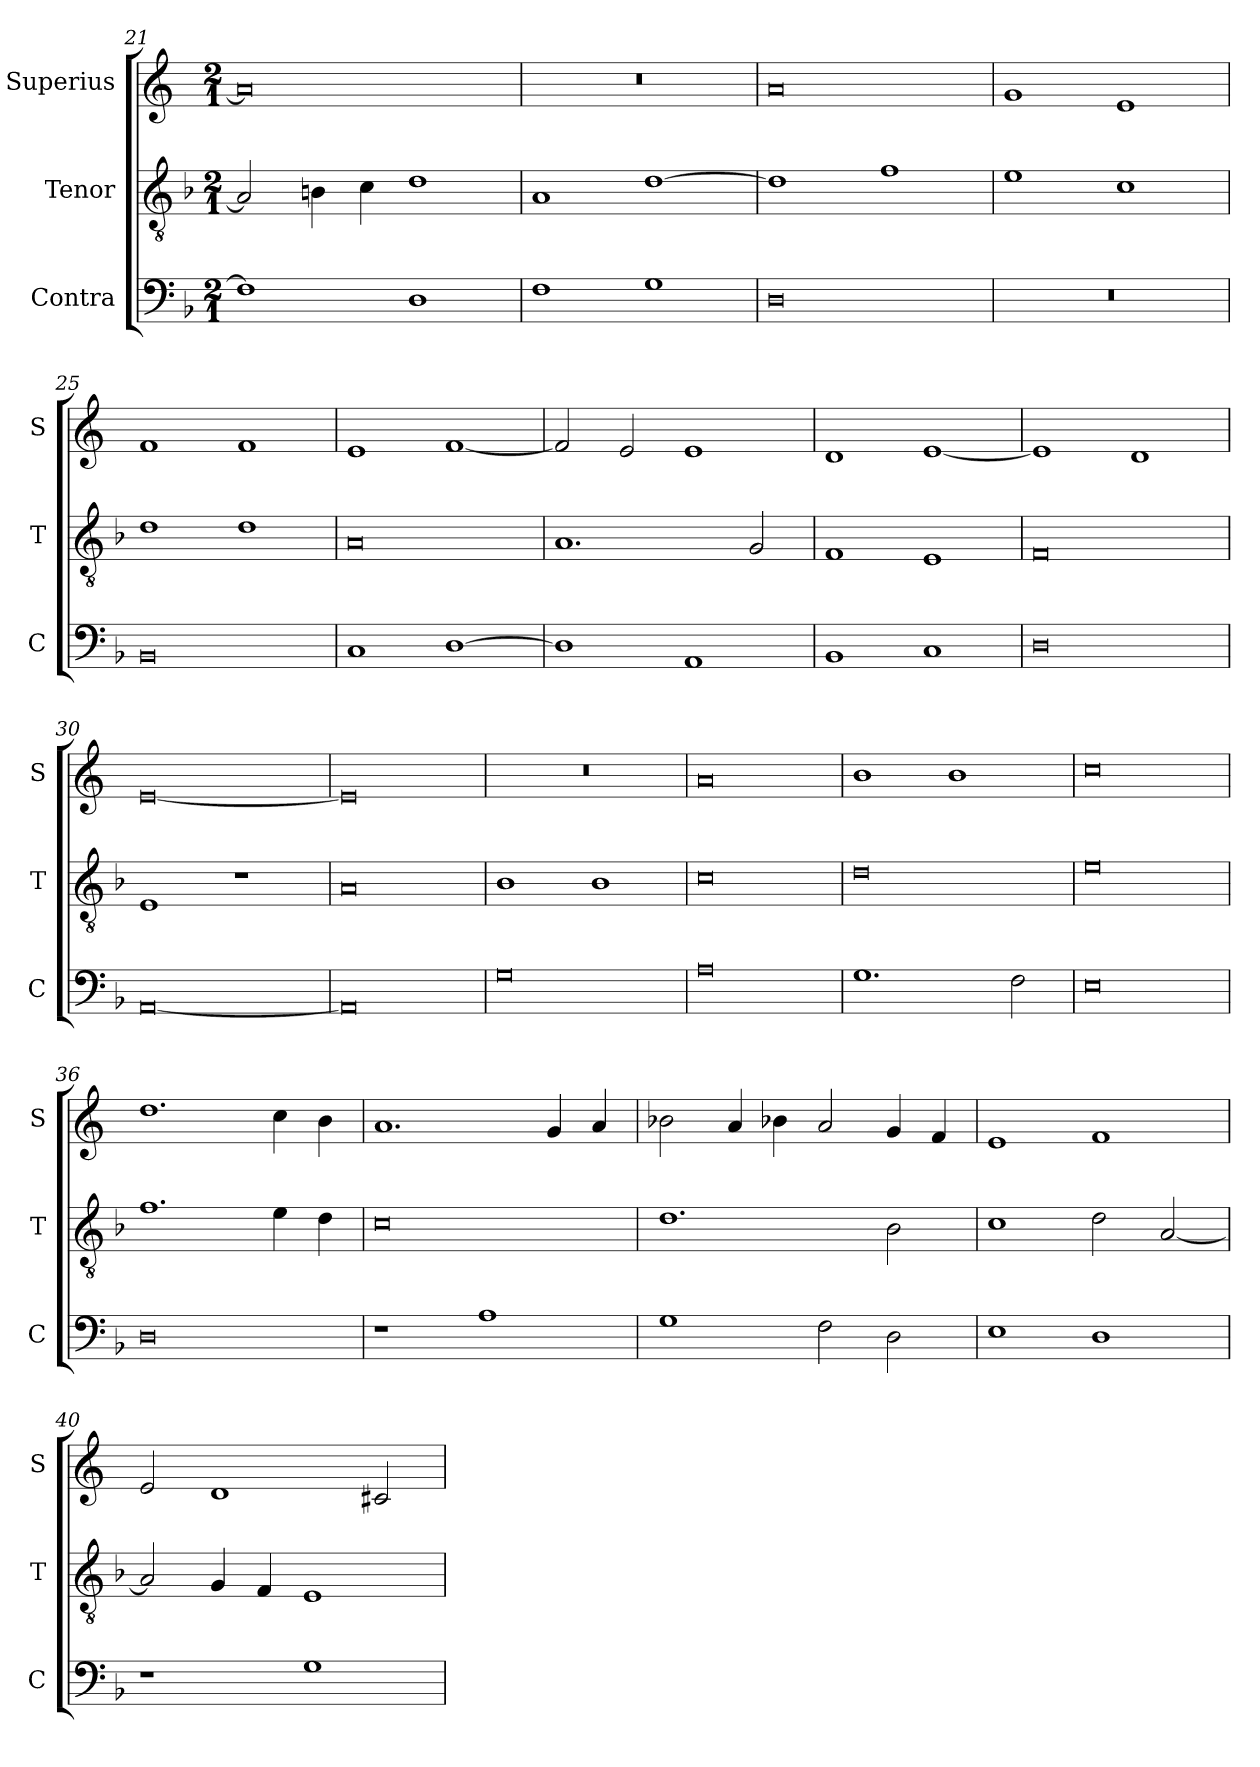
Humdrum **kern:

**kern	**kern	**kern
*part3	*part2	*part1
*staff3	*staff2	*staff1
*I"Contra	*I"Tenor	*I"Superius
*I'C	*I'T	*I'S
*clefF4	*clefGv2	*clefG2
*k[b-]	*k[b-]	*k[]
*M2/1	*M2/1	*M2/1
=21	=21	=21
1F]	2A/]	0a]
.	4Bn\	.
.	4c\	.
1D	1d	.
=22	=22	=22
1F	1A	0r
1G	[1d	.
=23	=23	=23
0D	1d]	0a
.	1f	.
=24	=24	=24
0r	1e	1g
.	1c	1e
=25	=25	=25
0BB-	1d	1f
.	1d	1f
=26	=26	=26
1C	0A	1e
[1D	.	[1f
=27	=27	=27
1D]	1.A	2f/]
.	.	2e/
1AA	.	1e
.	2G/	.
=28	=28	=28
1BB-	1F	1d
1C	1E	[1e
=29	=29	=29
0D	0F	1e]
.	.	1d
=30	=30	=30
[0AA	1E	[0e
.	1r	.
=31	=31	=31
0AA]	0A	0e]
=32	=32	=32
0G	1B-	0r
.	1B-	.
=33	=33	=33
0A	0c	0a
=34	=34	=34
1.G	0d	1b
.	.	1b
2F\	.	.
=35	=35	=35
0E	0e	0cc
=36	=36	=36
0D	1.f	1.dd
.	4e\	4cc\
.	4d\	4b\
=37	=37	=37
1r	0c	1.a
1A	.	.
.	.	4g/
.	.	4a/
=38	=38	=38
1G	1.d	2b-X\
.	.	4a/
.	.	4b-X\
2F\	.	2a/
2D\	2B-\	4g/
.	.	4f/
=39	=39	=39
1E	1c	1e
1D	2d\	1f
.	[2A/	.
=40	=40	=40
1r	2A/]	2e/
.	4G/	1d
.	4F/	.
1G	1E	.
.	.	2c#X/
=	=	=
*-	*-	*-
